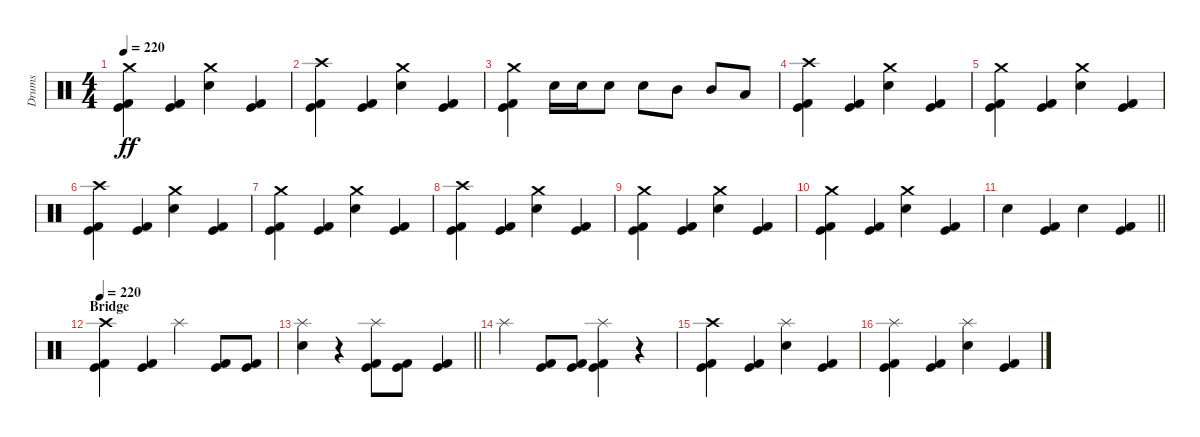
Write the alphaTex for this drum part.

\track ("Drums" "Drums") {instrument percussion}
\staff {score}
\articulation defaults
\ts (4 4)
\tempo 220
\clef neutral
\ks c
("Crash medium (hit)" "Kick (hit)" "Kick (hit) 2").4{dy ff} ("Kick (hit)" "Kick (hit) 2").4 ("Crash medium (hit)" "Electric Snare (hit)").4 ("Kick (hit)" "Kick (hit) 2").4 |
("Crash high (hit)" "Kick (hit)" "Kick (hit) 2").4 ("Kick (hit)" "Kick (hit) 2").4 ("Crash medium (hit)" "Electric Snare (hit)").4 ("Kick (hit)" "Kick (hit) 2").4 |
("Crash medium (hit)" "Kick (hit)" "Kick (hit) 2").4 "Electric Snare (hit)".16 "Electric Snare (hit)".16 "Electric Snare (hit)".8 "Electric Snare (hit)".8 "Mid Tom (hit)".8 "Mid Tom (hit)".8 "Low Tom (hit)".8 |
("Crash high (hit)" "Kick (hit)" "Kick (hit) 2").4 ("Kick (hit)" "Kick (hit) 2").4 ("Crash medium (hit)" "Electric Snare (hit)").4 ("Kick (hit)" "Kick (hit) 2").4 |
("Crash medium (hit)" "Kick (hit)" "Kick (hit) 2").4 ("Kick (hit)" "Kick (hit) 2").4 ("Crash medium (hit)" "Electric Snare (hit)").4 ("Kick (hit)" "Kick (hit) 2").4 |
("Crash high (hit)" "Kick (hit)" "Kick (hit) 2").4 ("Kick (hit)" "Kick (hit) 2").4 ("Crash medium (hit)" "Electric Snare (hit)").4 ("Kick (hit)" "Kick (hit) 2").4 |
("Crash medium (hit)" "Kick (hit)" "Kick (hit) 2").4 ("Kick (hit)" "Kick (hit) 2").4 ("Crash medium (hit)" "Electric Snare (hit)").4 ("Kick (hit)" "Kick (hit) 2").4 |
("Crash high (hit)" "Kick (hit)" "Kick (hit) 2").4 ("Kick (hit)" "Kick (hit) 2").4 ("Crash medium (hit)" "Electric Snare (hit)").4 ("Kick (hit)" "Kick (hit) 2").4 |
("Crash medium (hit)" "Kick (hit)" "Kick (hit) 2").4 ("Kick (hit)" "Kick (hit) 2").4 ("Crash medium (hit)" "Electric Snare (hit)").4 ("Kick (hit)" "Kick (hit) 2").4 |
("Crash medium (hit)" "Kick (hit)" "Kick (hit) 2").4 ("Kick (hit)" "Kick (hit) 2").4 ("Crash medium (hit)" "Electric Snare (hit)").4 ("Kick (hit)" "Kick (hit) 2").4 |
\barLineRight lightlight "Electric Snare (hit)".4
("Kick (hit)" "Kick (hit) 2").4 "Electric Snare (hit)".4 ("Kick (hit)" "Kick (hit) 2").4 |
\section ("" "Bridge")
\tempo 220
("Crash high (hit)" "Kick (hit)" "Kick (hit) 2").4 ("Kick (hit)" "Kick (hit) 2").4 "Splash (hit)".4 ("Kick (hit)" "Kick (hit) 2").8 ("Kick (hit)" "Kick (hit) 2").8 |
\barLineRight lightlight
("Splash (hit)" "Electric Snare (hit)").4 r.4 ("Splash (hit)" "Kick (hit)" "Kick (hit) 2").8 ("Kick (hit)" "Kick (hit) 2").8 ("Kick (hit)" "Kick (hit) 2").4 |
"Splash (hit)".4 ("Kick (hit)" "Kick (hit) 2").8 ("Kick (hit)" "Kick (hit) 2").8 ("Splash (hit)" "Kick (hit)" "Kick (hit) 2").4 r.4 |
("Crash high (hit)" "Kick (hit)" "Kick (hit) 2").4 ("Kick (hit)" "Kick (hit) 2").4 ("Splash (hit)" "Electric Snare (hit)").4 ("Kick (hit)" "Kick (hit) 2").4 |
("Splash (hit)" "Kick (hit)" "Kick (hit) 2").4 ("Kick (hit)" "Kick (hit) 2").4 ("Splash (hit)" "Electric Snare (hit)").4 ("Kick (hit)" "Kick (hit) 2").4
